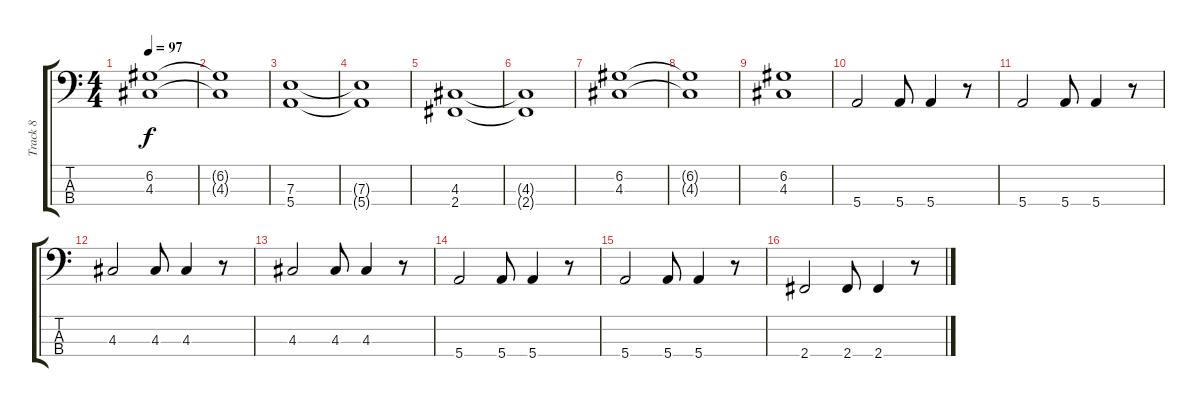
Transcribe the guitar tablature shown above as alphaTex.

\track ("Track 8" "Track 8") {instrument electricbassfinger}
\staff {score tabs}
\tuning (G2 D2 A1 E1) {hide}
\ts (4 4)
\tempo 97
\clef f4
\ks c
(6.2 4.3).1{dy f} |
(6.2{t} 4.3{t}).1 |
(7.3 5.4).1 |
(7.3{t} 5.4{t}).1 |
(4.3 2.4).1 |
(4.3{t} 2.4{t}).1 |
(6.2 4.3).1 |
(6.2{t} 4.3{t}).1 |
(6.2 4.3).1 |
5.4.2 5.4.8 5.4.4 r.8 |
5.4.2 5.4.8 5.4.4 r.8 |
4.3.2 4.3.8 4.3.4 r.8 |
4.3.2 4.3.8 4.3.4 r.8 |
5.4.2 5.4.8 5.4.4 r.8 |
5.4.2 5.4.8 5.4.4 r.8 |
2.4.2 2.4.8 2.4.4 r.8
